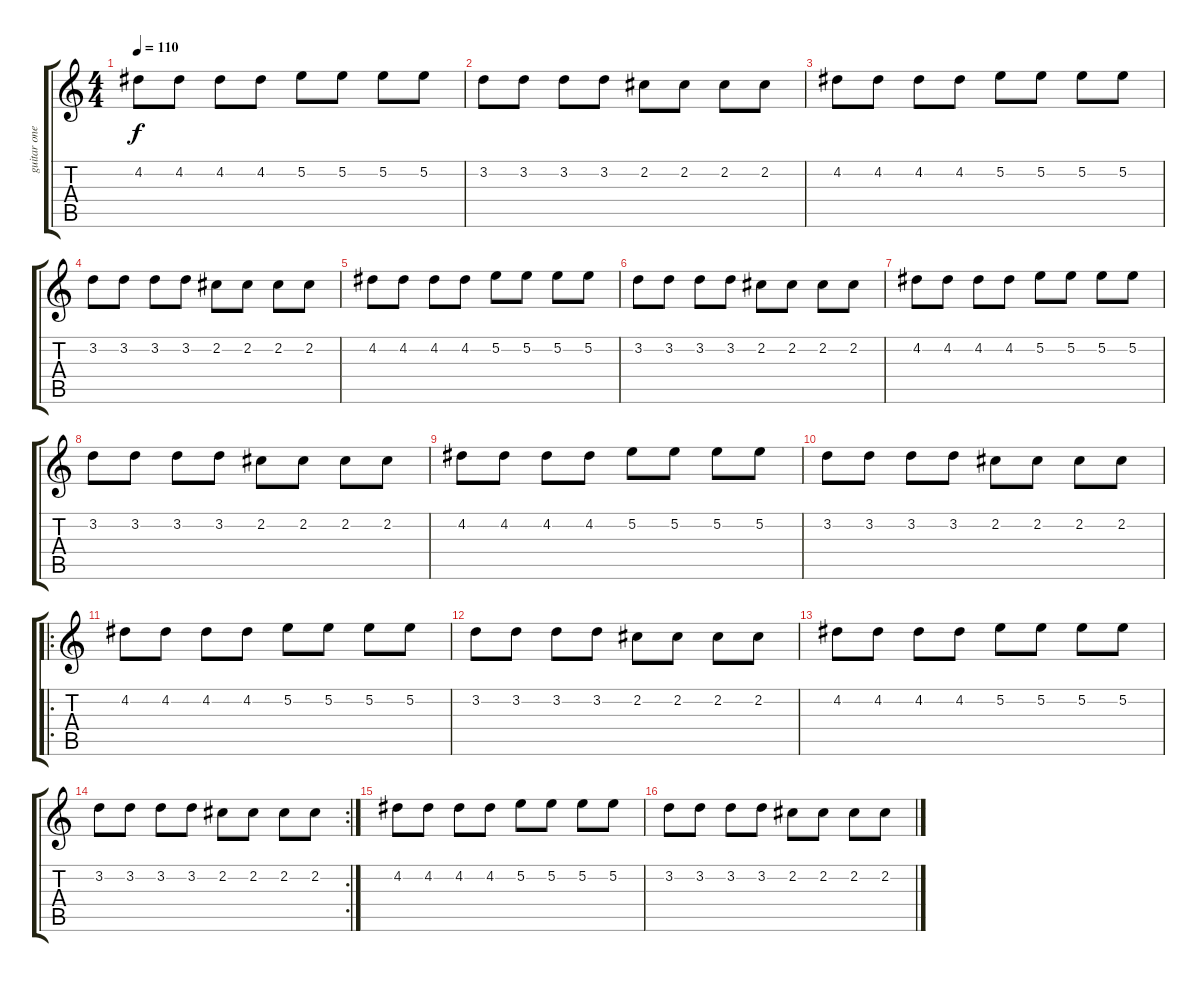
\track ("guitar one" "guitar one") {instrument overdrivenguitar}
\staff {score tabs}
\tuning (E4 B3 G3 D3 A2 E2) {hide}
\ts (4 4)
\tempo 110
\clef g2
\ks c
4.2.8{dy f} 4.2.8 4.2.8 4.2.8 5.2.8 5.2.8 5.2.8 5.2.8 |
3.2.8 3.2.8 3.2.8 3.2.8 2.2.8 2.2.8 2.2.8 2.2.8 |
4.2.8 4.2.8 4.2.8 4.2.8 5.2.8 5.2.8 5.2.8 5.2.8 |
3.2.8 3.2.8 3.2.8 3.2.8 2.2.8 2.2.8 2.2.8 2.2.8 |
4.2.8 4.2.8 4.2.8 4.2.8 5.2.8 5.2.8 5.2.8 5.2.8 |
3.2.8 3.2.8 3.2.8 3.2.8 2.2.8 2.2.8 2.2.8 2.2.8 |
4.2.8 4.2.8 4.2.8 4.2.8 5.2.8 5.2.8 5.2.8 5.2.8 |
3.2.8 3.2.8 3.2.8 3.2.8 2.2.8 2.2.8 2.2.8 2.2.8 |
4.2.8 4.2.8 4.2.8 4.2.8 5.2.8 5.2.8 5.2.8 5.2.8 |
3.2.8 3.2.8 3.2.8 3.2.8 2.2.8 2.2.8 2.2.8 2.2.8 |
\ro
4.2.8 4.2.8 4.2.8 4.2.8 5.2.8 5.2.8 5.2.8 5.2.8 |
3.2.8 3.2.8 3.2.8 3.2.8 2.2.8 2.2.8 2.2.8 2.2.8 |
4.2.8 4.2.8 4.2.8 4.2.8 5.2.8 5.2.8 5.2.8 5.2.8 |
\rc 2
3.2.8 3.2.8 3.2.8 3.2.8 2.2.8 2.2.8 2.2.8 2.2.8 |
4.2.8 4.2.8 4.2.8 4.2.8 5.2.8 5.2.8 5.2.8 5.2.8 |
3.2.8 3.2.8 3.2.8 3.2.8 2.2.8 2.2.8 2.2.8 2.2.8
